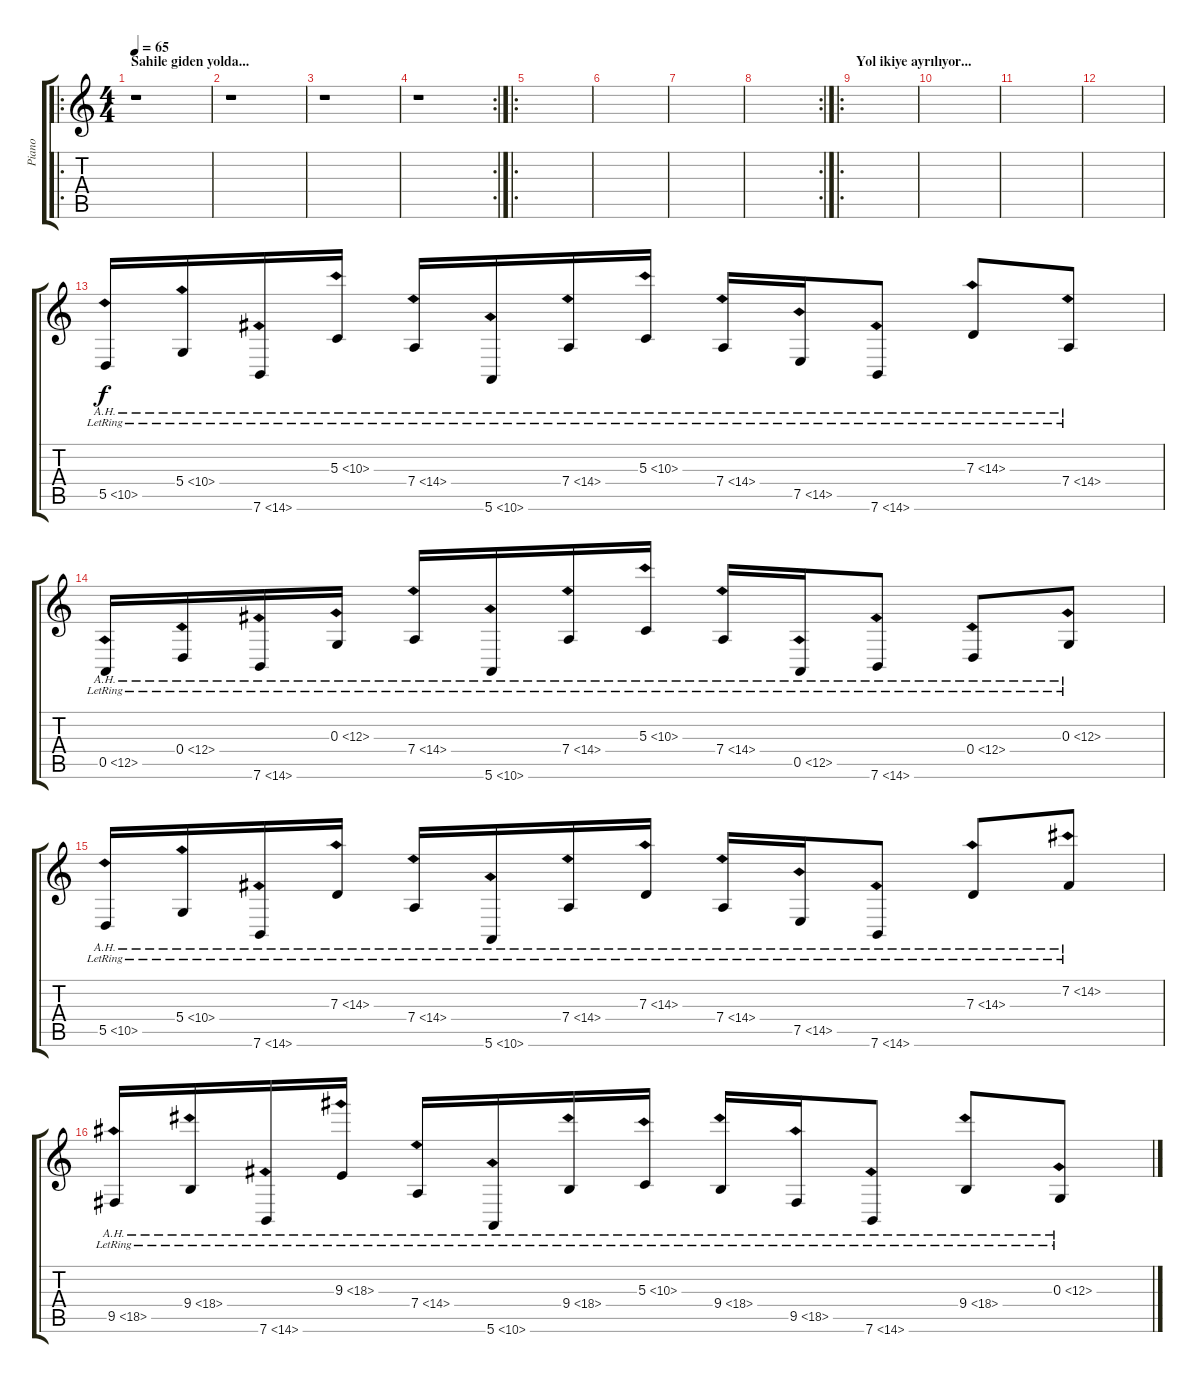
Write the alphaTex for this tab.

\track ("Piano" "Piano") {instrument acousticgrandpiano}
\staff {score tabs}
\tuning (E4 B3 G3 D3 A2 E2) {hide}
\ro
\ts (4 4)
\section ("" "Sahile giden yolda...")
\tempo 65
\clef g2
\ks c
r.1{dy f instrument acousticgrandpiano} |
r.1 |
r.1 |
\rc 2
r.1 |
\ro
|
|
|
\rc 2
|
\ro
\section ("" "Yol ikiye ayrılıyor...")
|
|
|
|
5.5{ah 5 lr}.16{volume 14} 5.4{ah 5 lr}.16 7.6{ah 7 lr}.16 5.3{ah 5 lr}.16 7.4{ah 7 lr}.16 5.6{ah 5 lr}.16 7.4{ah 7 lr}.16 5.3{ah 5 lr}.16 7.4{ah 7 lr}.16 7.5{ah 7 lr}.16 7.6{ah 7 lr}.8 7.3{ah 7 lr}.8 7.4{ah 7 lr}.8 |
0.5{ah 12 lr}.16 0.4{ah 12 lr}.16 7.6{ah 7 lr}.16 0.3{ah 12 lr}.16 7.4{ah 7 lr}.16 5.6{ah 5 lr}.16 7.4{ah 7 lr}.16 5.3{ah 5 lr}.16 7.4{ah 7 lr}.16 0.5{ah 12 lr}.16 7.6{ah 7 lr}.8 0.4{ah 12 lr}.8 0.3{ah 12 lr}.8 |
5.5{ah 5 lr}.16 5.4{ah 5 lr}.16 7.6{ah 7 lr}.16 7.3{ah 7 lr}.16 7.4{ah 7 lr}.16 5.6{ah 5 lr}.16 7.4{ah 7 lr}.16 7.3{ah 7 lr}.16 7.4{ah 7 lr}.16 7.5{ah 7 lr}.16 7.6{ah 7 lr}.8 7.3{ah 7 lr}.8 7.2{ah 7 lr}.8 |
9.5{ah 9 lr}.16 9.4{ah 9 lr}.16 7.6{ah 7 lr}.16 9.3{ah 9 lr}.16 7.4{ah 7 lr}.16 5.6{ah 5 lr}.16 9.4{ah 9 lr}.16 5.3{ah 5 lr}.16 9.4{ah 9 lr}.16 9.5{ah 9 lr}.16 7.6{ah 7 lr}.8 9.4{ah 9 lr}.8 0.3{ah 12 lr}.8
